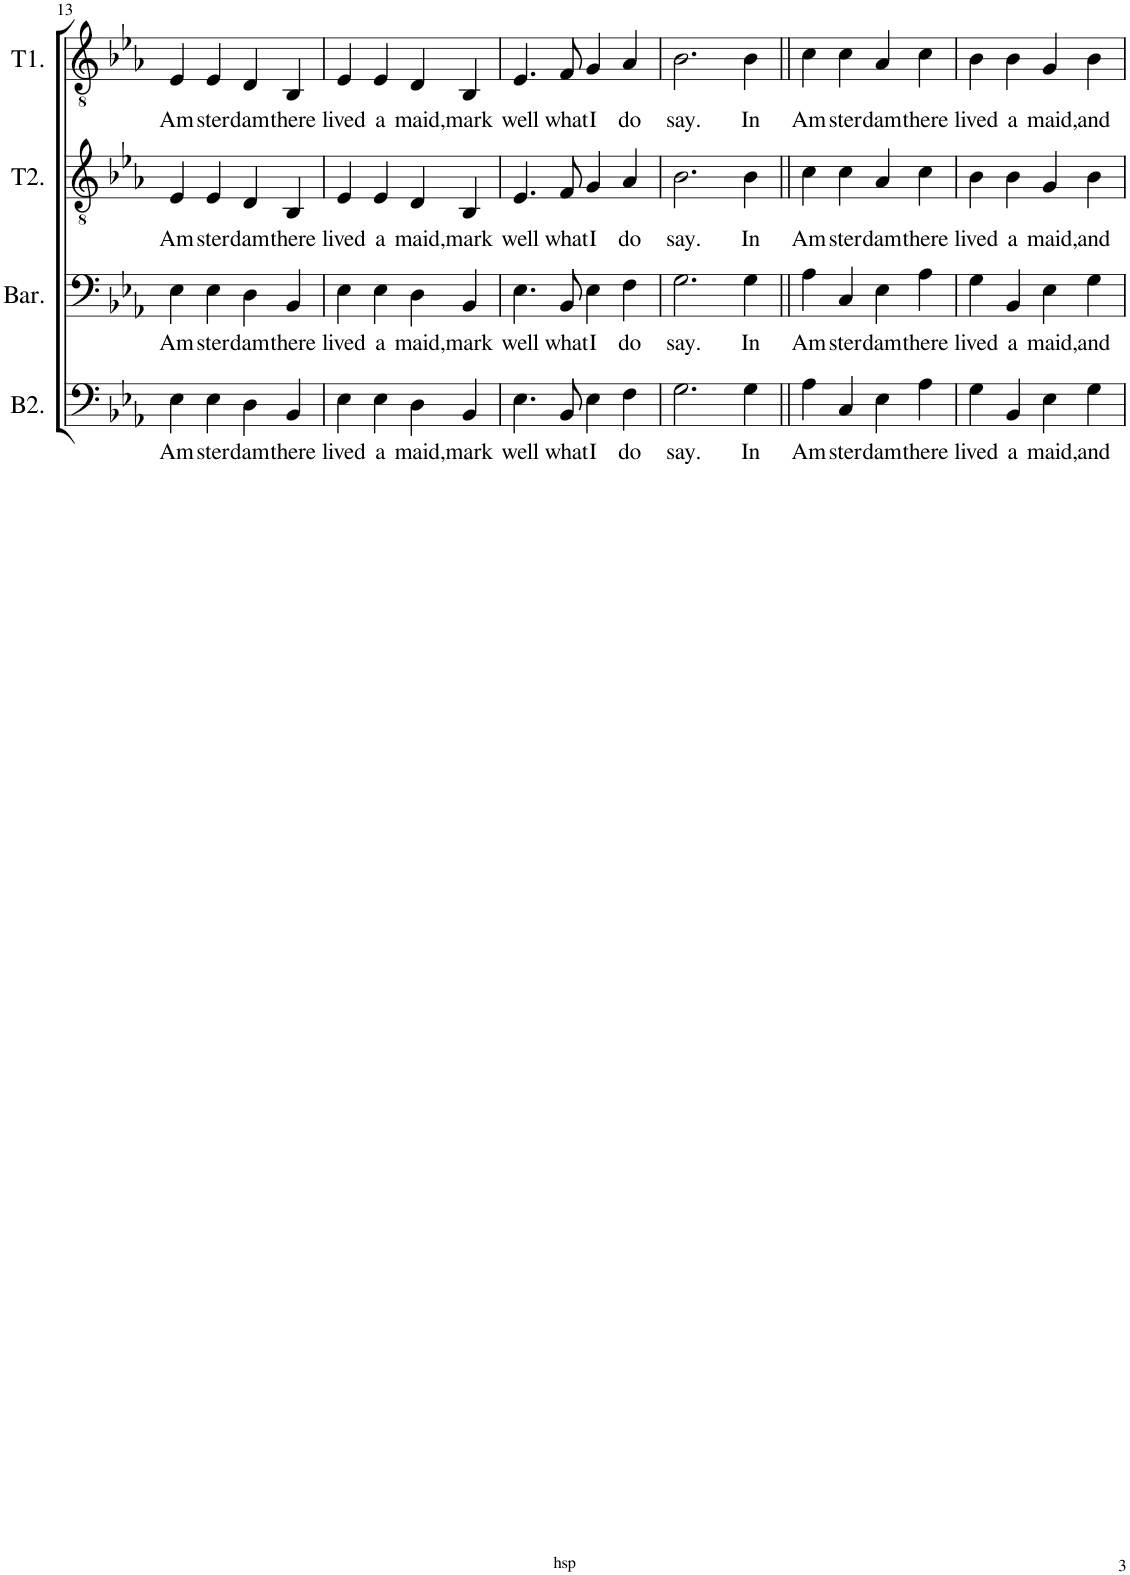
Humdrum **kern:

**kern	**text	**kern	**text	**kern	**text	**kern	**text
*part4	*part4	*part3	*part3	*part2	*part2	*part1	*part1
*staff4	*staff4	*staff3	*staff3	*staff2	*staff2	*staff1	*staff1
*I"2e Bas	*	*I"Bariton	*	*I"2e Tenor	*	*I"1e Tenor	*
*I'B2.	*	*I'Bar.	*	*I'T2.	*	*I'T1.	*
!!LO:PB:g=z
*clefF4	*	*clefF4	*	*clefGv2	*	*clefGv2	*
*k[b-e-a-]	*	*k[b-e-a-]	*	*k[b-e-a-]	*	*k[b-e-a-]	*
*M4/4	*	*M4/4	*	*M4/4	*	*M4/4	*
*met(c|)	*	*met(c|)	*	*met(c|)	*	*met(c|)	*
=13	=13	=13	=13	=13	=13	=13	=13
!	!LO:LY:b	!	!LO:LY:b	!	!LO:LY:b	!	!LO:LY:b
4E-\	Am-	4E-\	Am-	4E-/	Am-	4E-/	Am-
!	!LO:LY:b	!	!LO:LY:b	!	!LO:LY:b	!	!LO:LY:b
4E-\	-ster-	4E-\	-ster-	4E-/	-ster-	4E-/	-ster-
!	!LO:LY:b	!	!LO:LY:b	!	!LO:LY:b	!	!LO:LY:b
4D\	-dam	4D\	-dam	4D/	-dam	4D/	-dam
!	!LO:LY:b	!	!LO:LY:b	!	!LO:LY:b	!	!LO:LY:b
4BB-/	there	4BB-/	there	4BB-/	there	4BB-/	there
=14	=14	=14	=14	=14	=14	=14	=14
!	!LO:LY:b	!	!LO:LY:b	!	!LO:LY:b	!	!LO:LY:b
4E-\	lived	4E-\	lived	4E-/	lived	4E-/	lived
!	!LO:LY:b	!	!LO:LY:b	!	!LO:LY:b	!	!LO:LY:b
4E-\	a	4E-\	a	4E-/	a	4E-/	a
!	!LO:LY:b	!	!LO:LY:b	!	!LO:LY:b	!	!LO:LY:b
4D\	maid,	4D\	maid,	4D/	maid,	4D/	maid,
!	!LO:LY:b	!	!LO:LY:b	!	!LO:LY:b	!	!LO:LY:b
4BB-/	mark	4BB-/	mark	4BB-/	mark	4BB-/	mark
=15	=15	=15	=15	=15	=15	=15	=15
!	!LO:LY:b	!	!LO:LY:b	!	!LO:LY:b	!	!LO:LY:b
4.E-\	well	4.E-\	well	4.E-/	well	4.E-/	well
!	!LO:LY:b	!	!LO:LY:b	!	!LO:LY:b	!	!LO:LY:b
8BB-/	what	8BB-/	what	8F/	what	8F/	what
!	!LO:LY:b	!	!LO:LY:b	!	!LO:LY:b	!	!LO:LY:b
4E-\	I	4E-\	I	4G/	I	4G/	I
!	!LO:LY:b	!	!LO:LY:b	!	!LO:LY:b	!	!LO:LY:b
4F\	do	4F\	do	4A-/	do	4A-/	do
=16	=16	=16	=16	=16	=16	=16	=16
!	!LO:LY:b	!	!LO:LY:b	!	!LO:LY:b	!	!LO:LY:b
2.G\	say.	2.G\	say.	2.B-\	say.	2.B-\	say.
!	!LO:LY:b	!	!LO:LY:b	!	!LO:LY:b	!	!LO:LY:b
4G\	In	4G\	In	4B-\	In	4B-\	In
=17||	=17||	=17||	=17||	=17||	=17||	=17||	=17||
!	!LO:LY:b	!	!LO:LY:b	!	!LO:LY:b	!	!LO:LY:b
4A-\	Am-	4A-\	Am-	4c\	Am-	4c\	Am-
!	!LO:LY:b	!	!LO:LY:b	!	!LO:LY:b	!	!LO:LY:b
4C/	-ster-	4C/	-ster-	4c\	-ster-	4c\	-ster-
!	!LO:LY:b	!	!LO:LY:b	!	!LO:LY:b	!	!LO:LY:b
4E-\	-dam	4E-\	-dam	4A-/	-dam	4A-/	-dam
!	!LO:LY:b	!	!LO:LY:b	!	!LO:LY:b	!	!LO:LY:b
4A-\	there	4A-\	there	4c\	there	4c\	there
=18	=18	=18	=18	=18	=18	=18	=18
!	!LO:LY:b	!	!LO:LY:b	!	!LO:LY:b	!	!LO:LY:b
4G\	lived	4G\	lived	4B-\	lived	4B-\	lived
!	!LO:LY:b	!	!LO:LY:b	!	!LO:LY:b	!	!LO:LY:b
4BB-/	a	4BB-/	a	4B-\	a	4B-\	a
!	!LO:LY:b	!	!LO:LY:b	!	!LO:LY:b	!	!LO:LY:b
4E-\	maid,	4E-\	maid,	4G/	maid,	4G/	maid,
!	!LO:LY:b	!	!LO:LY:b	!	!LO:LY:b	!	!LO:LY:b
4G\	and	4G\	and	4B-\	and	4B-\	and
=	=	=	=	=	=	=	=
*-	*-	*-	*-	*-	*-	*-	*-
